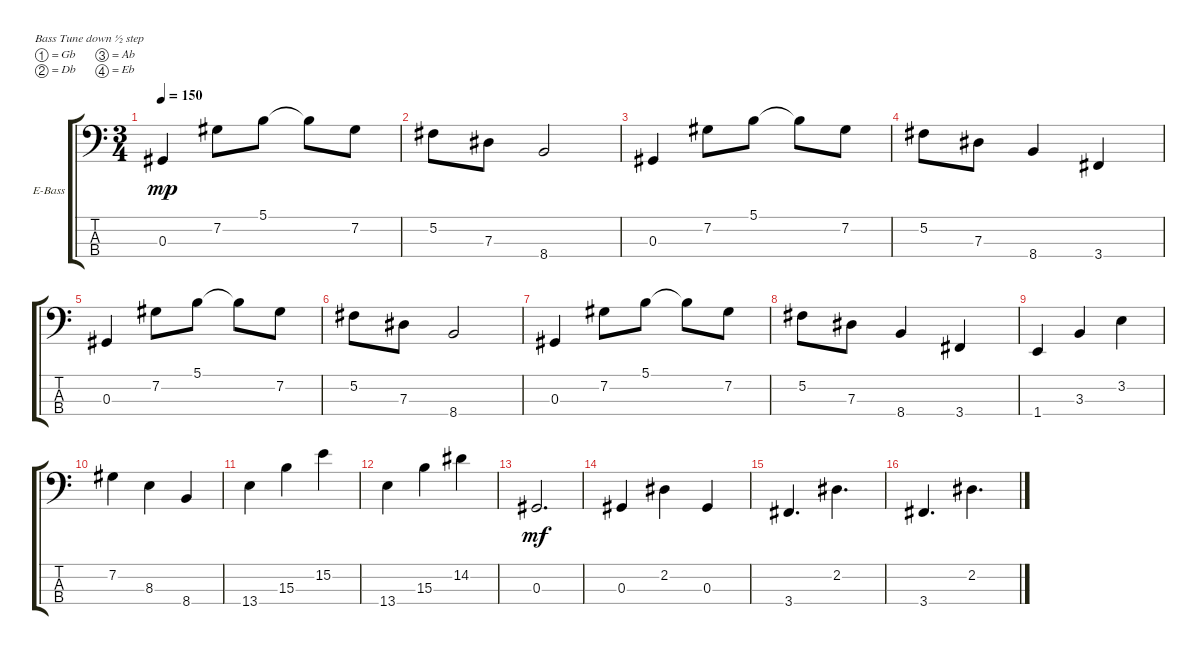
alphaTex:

\bracketExtendMode groupsimilarinstruments
\firstSystemTrackNameOrientation horizontal
\otherSystemsTrackNameOrientation horizontal
\track ("Electric Bass" "E-Bass") {instrument electricbassfinger}
\staff {score tabs}
\tuning (Gb2 Db2 Ab1 Eb1)
\ts (3 4)
\tempo 150
\clef f4
\ks c
0.3.4{dy mp} 7.2.8 5.1.8 5.1{t}.8 7.2.8 |
5.2.8 7.3.8 8.4.2 |
0.3.4 7.2.8 5.1.8 5.1{t}.8 7.2.8 |
5.2.8 7.3.8 8.4.4 3.4.4 |
0.3.4 7.2.8 5.1.8 5.1{t}.8 7.2.8 |
5.2.8 7.3.8 8.4.2 |
0.3.4 7.2.8 5.1.8 5.1{t}.8 7.2.8 |
5.2.8 7.3.8 8.4.4 3.4.4 |
1.4.4 3.3.4 3.2.4 |
7.2.4 8.3.4 8.4.4 |
13.4.4 15.3.4 15.2.4 |
13.4.4 15.3.4 14.2.4 |
0.3.2{d dy mf} |
0.3.4 2.2.4 0.3.4 |
3.4.4{d} 2.2.4{d} |
3.4.4{d} 2.2.4{d}
